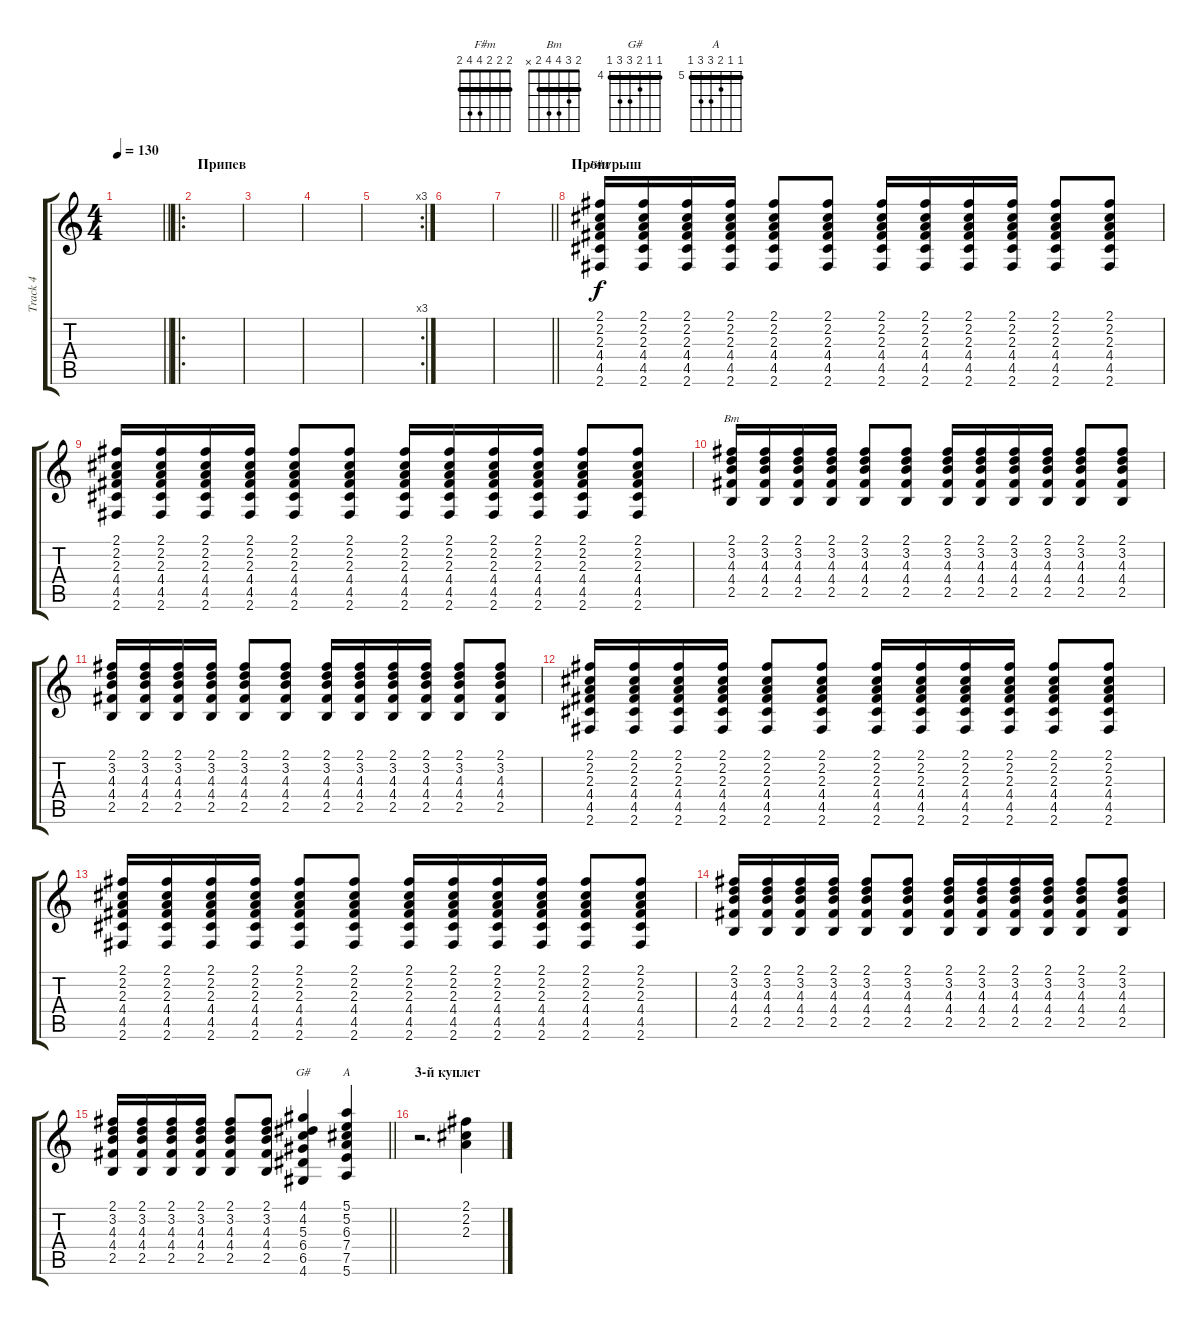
\track ("Track 4" "Track 4") {instrument distortionguitar}
\staff {score tabs}
\tuning (E4 B3 G3 D3 A2 E2) {hide}
\chord ("F#m" 2 2 2 4 4 2) {barre 2}
\chord ("Bm" 2 3 4 4 2 x) {barre 2}
\chord ("G#" 4 4 5 6 6 4) {firstfret 4 barre 4}
\chord ("A" 5 5 6 7 7 5) {firstfret 5 barre 5}
\ts (4 4)
\tempo 130
\clef g2
\barLineRight lightlight
\ks c
|
\ro
\section ("" "Припев")
|
|
|
\rc 3
|
|
\barLineRight lightlight
|
\section ("" "Проигрыш")
(2.1 2.2 2.3 4.4 4.5 2.6).16{ch "F#m"} (2.1 2.2 2.3 4.4 4.5 2.6).16 (2.1 2.2 2.3 4.4 4.5 2.6).16 (2.1 2.2 2.3 4.4 4.5 2.6).16 (2.1 2.2 2.3 4.4 4.5 2.6).8 (2.1 2.2 2.3 4.4 4.5 2.6).8 (2.1 2.2 2.3 4.4 4.5 2.6).16 (2.1 2.2 2.3 4.4 4.5 2.6).16 (2.1 2.2 2.3 4.4 4.5 2.6).16 (2.1 2.2 2.3 4.4 4.5 2.6).16 (2.1 2.2 2.3 4.4 4.5 2.6).8 (2.1 2.2 2.3 4.4 4.5 2.6).8 |
(2.1 2.2 2.3 4.4 4.5 2.6).16 (2.1 2.2 2.3 4.4 4.5 2.6).16 (2.1 2.2 2.3 4.4 4.5 2.6).16 (2.1 2.2 2.3 4.4 4.5 2.6).16 (2.1 2.2 2.3 4.4 4.5 2.6).8 (2.1 2.2 2.3 4.4 4.5 2.6).8 (2.1 2.2 2.3 4.4 4.5 2.6).16 (2.1 2.2 2.3 4.4 4.5 2.6).16 (2.1 2.2 2.3 4.4 4.5 2.6).16 (2.1 2.2 2.3 4.4 4.5 2.6).16 (2.1 2.2 2.3 4.4 4.5 2.6).8 (2.1 2.2 2.3 4.4 4.5 2.6).8 |
(2.1 3.2 4.3 4.4 2.5).16{ch "Bm"} (2.1 3.2 4.3 4.4 2.5).16 (2.1 3.2 4.3 4.4 2.5).16 (2.1 3.2 4.3 4.4 2.5).16 (2.1 3.2 4.3 4.4 2.5).8 (2.1 3.2 4.3 4.4 2.5).8 (2.1 3.2 4.3 4.4 2.5).16 (2.1 3.2 4.3 4.4 2.5).16 (2.1 3.2 4.3 4.4 2.5).16 (2.1 3.2 4.3 4.4 2.5).16 (2.1 3.2 4.3 4.4 2.5).8 (2.1 3.2 4.3 4.4 2.5).8 |
(2.1 3.2 4.3 4.4 2.5).16 (2.1 3.2 4.3 4.4 2.5).16 (2.1 3.2 4.3 4.4 2.5).16 (2.1 3.2 4.3 4.4 2.5).16 (2.1 3.2 4.3 4.4 2.5).8 (2.1 3.2 4.3 4.4 2.5).8 (2.1 3.2 4.3 4.4 2.5).16 (2.1 3.2 4.3 4.4 2.5).16 (2.1 3.2 4.3 4.4 2.5).16 (2.1 3.2 4.3 4.4 2.5).16 (2.1 3.2 4.3 4.4 2.5).8 (2.1 3.2 4.3 4.4 2.5).8 |
(2.1 2.2 2.3 4.4 4.5 2.6).16 (2.1 2.2 2.3 4.4 4.5 2.6).16 (2.1 2.2 2.3 4.4 4.5 2.6).16 (2.1 2.2 2.3 4.4 4.5 2.6).16 (2.1 2.2 2.3 4.4 4.5 2.6).8 (2.1 2.2 2.3 4.4 4.5 2.6).8 (2.1 2.2 2.3 4.4 4.5 2.6).16 (2.1 2.2 2.3 4.4 4.5 2.6).16 (2.1 2.2 2.3 4.4 4.5 2.6).16 (2.1 2.2 2.3 4.4 4.5 2.6).16 (2.1 2.2 2.3 4.4 4.5 2.6).8 (2.1 2.2 2.3 4.4 4.5 2.6).8 |
(2.1 2.2 2.3 4.4 4.5 2.6).16 (2.1 2.2 2.3 4.4 4.5 2.6).16 (2.1 2.2 2.3 4.4 4.5 2.6).16 (2.1 2.2 2.3 4.4 4.5 2.6).16 (2.1 2.2 2.3 4.4 4.5 2.6).8 (2.1 2.2 2.3 4.4 4.5 2.6).8 (2.1 2.2 2.3 4.4 4.5 2.6).16 (2.1 2.2 2.3 4.4 4.5 2.6).16 (2.1 2.2 2.3 4.4 4.5 2.6).16 (2.1 2.2 2.3 4.4 4.5 2.6).16 (2.1 2.2 2.3 4.4 4.5 2.6).8 (2.1 2.2 2.3 4.4 4.5 2.6).8 |
(2.1 3.2 4.3 4.4 2.5).16 (2.1 3.2 4.3 4.4 2.5).16 (2.1 3.2 4.3 4.4 2.5).16 (2.1 3.2 4.3 4.4 2.5).16 (2.1 3.2 4.3 4.4 2.5).8 (2.1 3.2 4.3 4.4 2.5).8 (2.1 3.2 4.3 4.4 2.5).16 (2.1 3.2 4.3 4.4 2.5).16 (2.1 3.2 4.3 4.4 2.5).16 (2.1 3.2 4.3 4.4 2.5).16 (2.1 3.2 4.3 4.4 2.5).8 (2.1 3.2 4.3 4.4 2.5).8 |
\barLineRight lightlight
(2.1 3.2 4.3 4.4 2.5).16 (2.1 3.2 4.3 4.4 2.5).16 (2.1 3.2 4.3 4.4 2.5).16 (2.1 3.2 4.3 4.4 2.5).16 (2.1 3.2 4.3 4.4 2.5).8 (2.1 3.2 4.3 4.4 2.5).8 (4.1 4.2 5.3 6.4 6.5 4.6).4{ch "G#"} (5.1 5.2 6.3 7.4 7.5 5.6).4{ch "A"} |
\section ("" "3-й куплет")
r.2{d} (2.1 2.2 2.3).4
